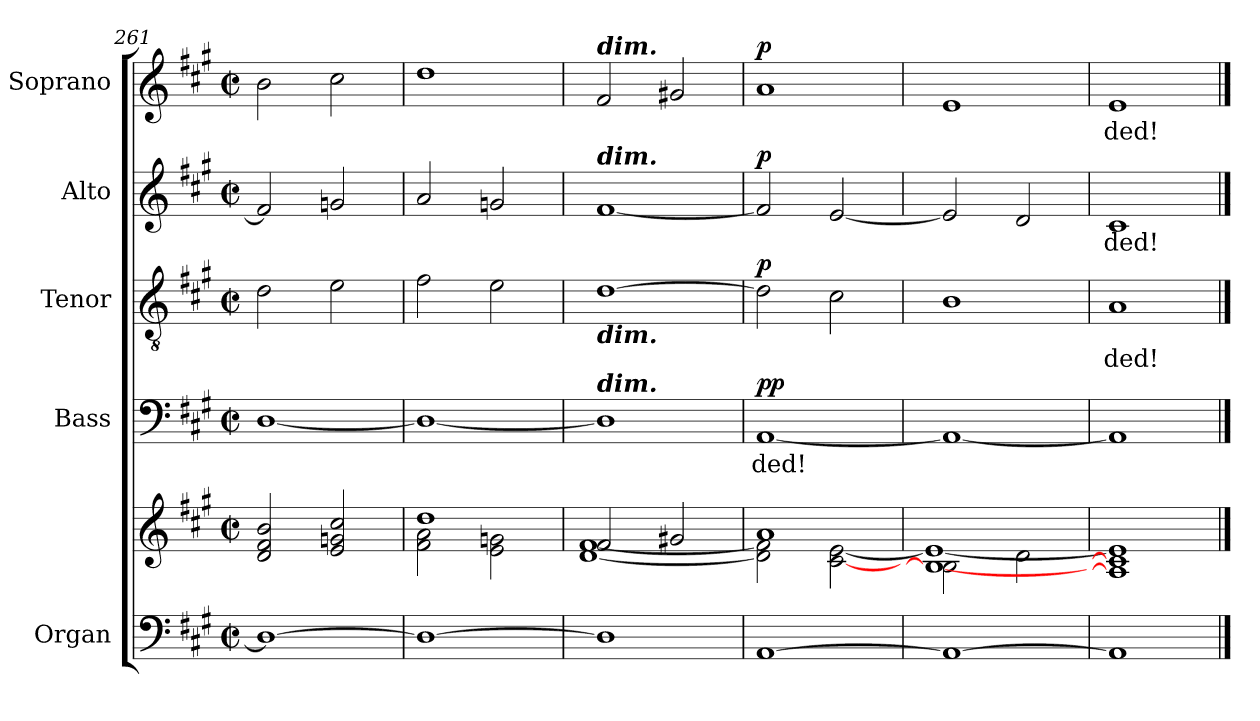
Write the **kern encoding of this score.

**kern	**kern	**kern	**text	**dynam	**kern	**text	**dynam	**kern	**text	**dynam	**kern	**text	**dynam
*part5	*part5	*part4	*part4	*part4	*part3	*part3	*part3	*part2	*part2	*part2	*part1	*part1	*part1
*staff6	*staff5	*staff4	*staff4	*staff4	*staff3	*staff3	*staff3	*staff2	*staff2	*staff2	*staff1	*staff1	*staff1
*I"Organ	*	*I"Bass	*	*	*I"Tenor	*	*	*I"Alto	*	*	*I"Soprano	*	*
*clefF4	*clefG2	*clefF4	*	*	*clefGv2	*	*	*clefG2	*	*	*clefG2	*	*
*k[f#c#g#]	*k[f#c#g#]	*k[f#c#g#]	*	*	*k[f#c#g#]	*	*	*k[f#c#g#]	*	*	*k[f#c#g#]	*	*
*A:	*A:	*A:	*	*	*A:	*	*	*A:	*	*	*A:	*	*
*M2/2	*M2/2	*M2/2	*	*	*M2/2	*	*	*M2/2	*	*	*M2/2	*	*
*met(c|)	*met(c|)	*met(c|)	*	*	*met(c|)	*	*	*met(c|)	*	*	*met(c|)	*	*
=261	=261	=261	=261	=261	=261	=261	=261	=261	=261	=261	=261	=261	=261
*^	*^	*	*	*	*	*	*	*	*	*	*	*	*
1D/_	1ryy	2d/ 2f#/ 2b/	2ryy	[1D/	.	.	2d	.	.	2f#]	.	.	2b	.	.
.	.	2e/ 2gn/ 2cc#/	2ryy	.	.	.	2e	.	.	2gn	.	.	2cc#	.	.
=262	=262	=262	=262	=262	=262	=262	=262	=262	=262	=262	=262	=262	=262	=262	=262
1D/_	1ryy	1dd/	2f#\ 2a\	1D/_	.	.	2f#	.	.	2a	.	.	1dd	.	.
.	.	.	2e\ 2gn\	.	.	.	2e	.	.	2gn	.	.	.	.	.
=263	=263	=263	=263	=263	=263	=263	=263	=263	=263	=263	=263	=263	=263	=263	=263
!	!	!	!	!	!	!	!	!	!	!	!	!	!LO:TX:a:Bi:t=dim.	!	!
!	!	!	!	!	!	!	!	!	!	!LO:TX:a:Bi:t=dim.	!	!	!	!	!
!	!	!	!	!	!	!	!LO:TX:b:Bi:t=dim.	!	!	!	!	!	!	!	!
!	!	!	!	!LO:TX:a:Bi:t=dim.	!	!	!	!	!	!	!	!	!	!	!
1D/]	1ryy	2f#/	[1d\ [1f#\	1D/]	.	.	[1d	.	.	[1f#	.	.	2f#	.	.
.	.	2g#X/	.	.	.	.	.	.	.	.	.	.	2g#X	.	.
=264	=264	=264	=264	=264	=264	=264	=264	=264	=264	=264	=264	=264	=264	=264	=264
!	!	!	!	!	!LO:LY:b	!LO:DY:a	!	!	!	!	!	!	!	!	!
!	!	!	!	!	!	!LO:DY:n=1:b	!	!	!LO:DY:b	!	!	!LO:DY:b	!	!	!LO:DY:b
[1AA/	1ryy	1a/	2d\] 2f#\]	[1AA	ded!	p p	2d]	.	p	2f#]	.	p	1a	.	p
.	.	.	[2c#\ [2e\	.	.	.	2c#	.	.	[2e	.	.	.	.	.
=265	=265	=265	=265	=265	=265	=265	=265	=265	=265	=265	=265	=265	=265	=265	=265
1AA/_	1ryy	2B\	1B\_ 1e\_	1AA_	.	.	1B	.	.	2e]	.	.	1e	.	.
.	.	2d\	.	.	.	.	.	.	.	2d	.	.	.	.	.
=266	=266	=266	=266	=266	=266	=266	=266	=266	=266	=266	=266	=266	=266	=266	=266
!	!	!	!	!	!	!	!	!LO:LY:b	!	!	!LO:LY:b	!	!	!LO:LY:b	!
1AA/]	1ryy	1ryy	1A\] 1c#\] 1e\]	1AA]	.	.	1A	ded!	.	1c#	ded!	.	1e	ded!	.
*v	*v	*	*	*	*	*	*	*	*	*	*	*	*	*	*
*	*v	*v	*	*	*	*	*	*	*	*	*	*	*	*
==	==	==	==	==	==	==	==	==	==	==	==	==	==
*-	*-	*-	*-	*-	*-	*-	*-	*-	*-	*-	*-	*-	*-
